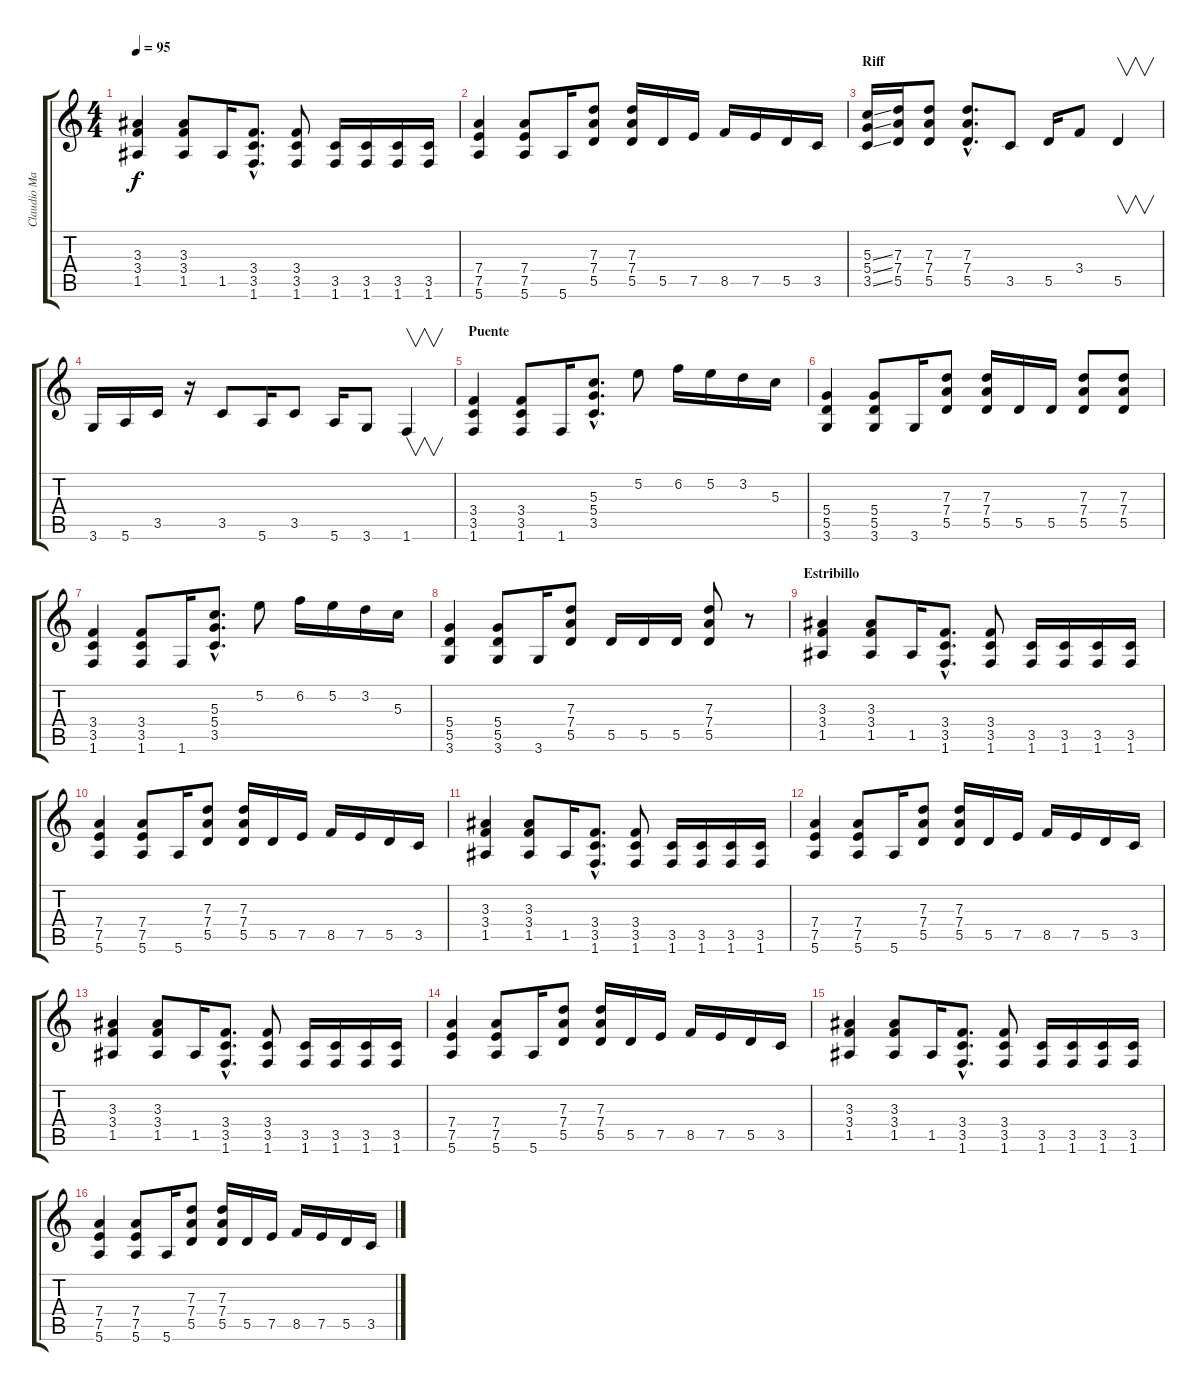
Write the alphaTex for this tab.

\track ("Claudio Marciello (Gtr 1)" "Claudio Ma") {instrument overdrivenguitar}
\staff {score tabs}
\tuning (E4 B3 G3 D3 A2 E2) {hide}
\ts (4 4)
\tempo 95
\clef g2
\ks c
(3.3 3.4 1.5).4{dy f} (3.3 3.4 1.5).8 1.5.16 (3.4{hac} 3.5{hac} 1.6{hac}).8{d} (3.4 3.5 1.6).8 (3.5 1.6).16 (3.5 1.6).16 (3.5 1.6).16 (3.5 1.6).16 |
(7.4 7.5 5.6).4 (7.4 7.5 5.6).8 5.6.16 (7.3 7.4 5.5).8 (7.3 7.4 5.5).16 5.5.16 7.5.16 8.5.16 7.5.16 5.5.16 3.5.16 |
\section ("" "Riff")
(5.3{ss} 5.4{ss} 3.5{ss}).16 (7.3 7.4 5.5).16 (7.3 7.4 5.5).8 (7.3{hac} 7.4{hac} 5.5{hac}).8{d} 3.5.8 5.5.16 3.4.8 5.5.4{v} |
3.6.16 5.6.16 3.5.16 r.16 3.5.8 5.6.16 3.5.8 5.6.16 3.6.8 1.6.4{v} |
\section ("" "Puente")
(3.4 3.5 1.6).4 (3.4 3.5 1.6).8 1.6.16 (5.3{hac} 5.4{hac} 3.5{hac}).8{d} 5.2.8 6.2.16 5.2.16 3.2.16 5.3.16 |
(5.4 5.5 3.6).4 (5.4 5.5 3.6).8 3.6.16 (7.3 7.4 5.5).8 (7.3 7.4 5.5).16 5.5.16 5.5.16 (7.3 7.4 5.5).8 (7.3 7.4 5.5).8 |
(3.4 3.5 1.6).4 (3.4 3.5 1.6).8 1.6.16 (5.3{hac} 5.4{hac} 3.5{hac}).8{d} 5.2.8 6.2.16 5.2.16 3.2.16 5.3.16 |
(5.4 5.5 3.6).4 (5.4 5.5 3.6).8 3.6.16 (7.3 7.4 5.5).8 5.5.16 5.5.16 5.5.16 (7.3 7.4 5.5).8 r.8 |
\section ("" "Estribillo")
(3.3 3.4 1.5).4 (3.3 3.4 1.5).8 1.5.16 (3.4{hac} 3.5{hac} 1.6{hac}).8{d} (3.4 3.5 1.6).8 (3.5 1.6).16 (3.5 1.6).16 (3.5 1.6).16 (3.5 1.6).16 |
(7.4 7.5 5.6).4 (7.4 7.5 5.6).8 5.6.16 (7.3 7.4 5.5).8 (7.3 7.4 5.5).16 5.5.16 7.5.16 8.5.16 7.5.16 5.5.16 3.5.16 |
(3.3 3.4 1.5).4 (3.3 3.4 1.5).8 1.5.16 (3.4{hac} 3.5{hac} 1.6{hac}).8{d} (3.4 3.5 1.6).8 (3.5 1.6).16 (3.5 1.6).16 (3.5 1.6).16 (3.5 1.6).16 |
(7.4 7.5 5.6).4 (7.4 7.5 5.6).8 5.6.16 (7.3 7.4 5.5).8 (7.3 7.4 5.5).16 5.5.16 7.5.16 8.5.16 7.5.16 5.5.16 3.5.16 |
(3.3 3.4 1.5).4 (3.3 3.4 1.5).8 1.5.16 (3.4{hac} 3.5{hac} 1.6{hac}).8{d} (3.4 3.5 1.6).8 (3.5 1.6).16 (3.5 1.6).16 (3.5 1.6).16 (3.5 1.6).16 |
(7.4 7.5 5.6).4 (7.4 7.5 5.6).8 5.6.16 (7.3 7.4 5.5).8 (7.3 7.4 5.5).16 5.5.16 7.5.16 8.5.16 7.5.16 5.5.16 3.5.16 |
(3.3 3.4 1.5).4 (3.3 3.4 1.5).8 1.5.16 (3.4{hac} 3.5{hac} 1.6{hac}).8{d} (3.4 3.5 1.6).8 (3.5 1.6).16 (3.5 1.6).16 (3.5 1.6).16 (3.5 1.6).16 |
(7.4 7.5 5.6).4 (7.4 7.5 5.6).8 5.6.16 (7.3 7.4 5.5).8 (7.3 7.4 5.5).16 5.5.16 7.5.16 8.5.16 7.5.16 5.5.16 3.5.16
